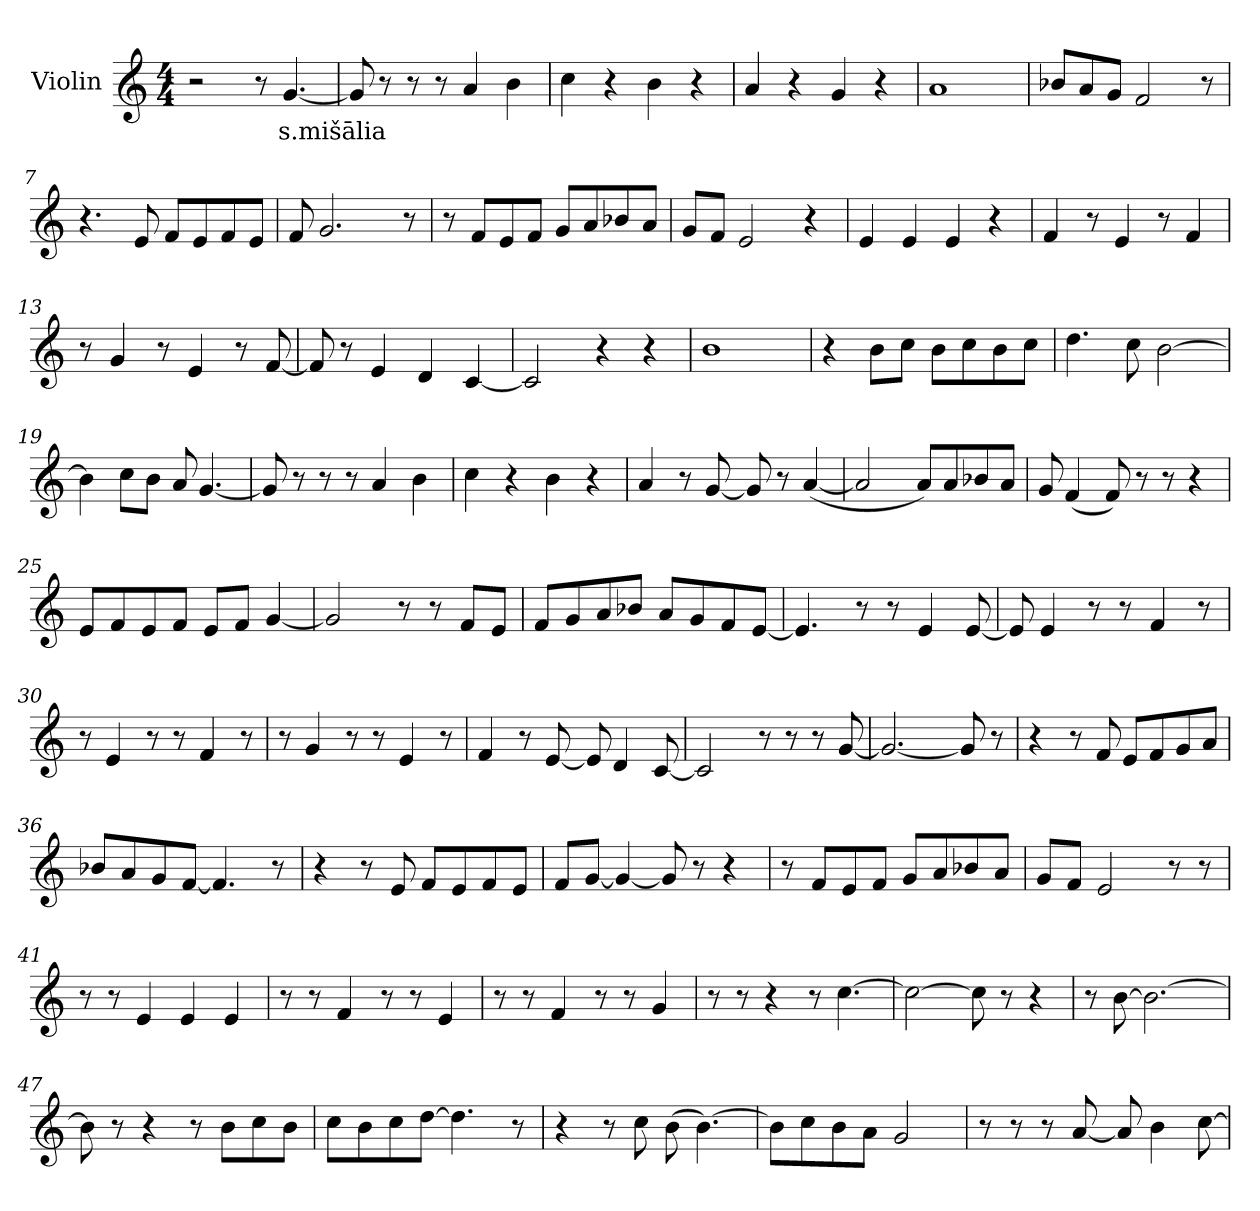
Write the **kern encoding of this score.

**kern	**text
*part1	*part1
*staff1	*staff1
*I"Violin	*
*clefG2	*
*k[]	*
*M4/4	*
*MM120	*
=1	=1
2r	.
8r	.
!	!LO:LY:b
[4.g/	s.mišālia
=2	=2
8g/]	.
8r	.
8r	.
8r	.
4a/	.
4b\	.
=3	=3
4cc\	.
4r	.
4b\	.
4r	.
=4	=4
4a/	.
4r	.
4g/	.
4r	.
=5	=5
1a	.
!!LO:LB:g=z
=6	=6
8b-X/L	.
8a/	.
8g/J	.
2f/	.
8r	.
=7	=7
4.r	.
8e/	.
8f/L	.
8e/	.
8f/	.
8e/J	.
=8	=8
8f/	.
2.g/	.
8r	.
=9	=9
8r	.
8f/L	.
8e/	.
8f/J	.
8g/L	.
8a/	.
8b-X/	.
8a/J	.
=10	=10
8g/L	.
8f/J	.
2e/	.
4r	.
!!LO:LB:g=z
=11	=11
4e/	.
4e/	.
4e/	.
4r	.
=12	=12
4f/	.
8r	.
4e/	.
8r	.
4f/	.
=13	=13
8r	.
4g/	.
8r	.
4e/	.
8r	.
[8f/	.
=14	=14
8f/]	.
8r	.
4e/	.
4d/	.
[4c/	.
=15	=15
2c/]	.
4r	.
4r	.
=16	=16
1b	.
!!LO:LB:g=z
=17	=17
4r	.
8b\L	.
8cc\J	.
8b\L	.
8cc\	.
8b\	.
8cc\J	.
=18	=18
4.dd\	.
8cc\	.
[2b\	.
=19	=19
4b\]	.
8cc\L	.
8b\J	.
8a/	.
[4.g/	.
=20	=20
8g/]	.
8r	.
8r	.
8r	.
4a/	.
4b\	.
=21	=21
4cc\	.
4r	.
4b\	.
4r	.
!!LO:LB:g=z
=22	=22
4a/	.
8r	.
[8g/	.
8g/]	.
8r	.
(<[4a/	.
=23	=23
2a/]	.
8a/L)	.
8a/	.
8b-X/	.
8a/J	.
=24	=24
8g/	.
(<4f/	.
8f/)	.
8r	.
8r	.
4r	.
=25	=25
8e/L	.
8f/	.
8e/	.
8f/J	.
8e/L	.
8f/J	.
[4g/	.
=26	=26
2g/]	.
8r	.
8r	.
8f/L	.
8e/J	.
!!LO:LB:g=z
=27	=27
8f/L	.
8g/	.
8a/	.
8b-X/J	.
8a/L	.
8g/	.
8f/	.
[8e/J	.
=28	=28
4.e/]	.
8r	.
8r	.
4e/	.
[8e/	.
=29	=29
8e/]	.
4e/	.
8r	.
8r	.
4f/	.
8r	.
=30	=30
8r	.
4e/	.
8r	.
8r	.
4f/	.
8r	.
=31	=31
8r	.
4g/	.
8r	.
8r	.
4e/	.
8r	.
!!LO:LB:g=z
=32	=32
4f/	.
8r	.
[8e/	.
8e/]	.
4d/	.
[8c/	.
=33	=33
2c/]	.
8r	.
8r	.
8r	.
[8g/	.
=34	=34
2.g/_	.
8g/]	.
8r	.
=35	=35
4r	.
8r	.
8f/	.
8e/L	.
8f/	.
8g/	.
8a/J	.
=36	=36
8b-X/L	.
8a/	.
8g/	.
[8f/J	.
4.f/]	.
8r	.
!!LO:PB:g=z
=37	=37
4r	.
8r	.
8e/	.
8f/L	.
8e/	.
8f/	.
8e/J	.
=38	=38
8f/L	.
[8g/J	.
4g/_	.
8g/]	.
8r	.
4r	.
=39	=39
8r	.
8f/L	.
8e/	.
8f/J	.
8g/L	.
8a/	.
8b-X/	.
8a/J	.
=40	=40
8g/L	.
8f/J	.
2e/	.
8r	.
8r	.
=41	=41
8r	.
8r	.
4e/	.
4e/	.
4e/	.
!!LO:PB:g=z
=42	=42
8r	.
8r	.
4f/	.
8r	.
8r	.
4e/	.
=43	=43
8r	.
8r	.
4f/	.
8r	.
8r	.
4g/	.
=44	=44
8r	.
8r	.
4r	.
8r	.
[4.cc\	.
=45	=45
2cc\_	.
8cc\]	.
8r	.
4r	.
=46	=46
8r	.
[8b\	.
2.b\_	.
!!LO:LB:g=z
=47	=47
8b\]	.
8r	.
4r	.
8r	.
8b\L	.
8cc\	.
8b\J	.
=48	=48
8cc\L	.
8b\	.
8cc\	.
[8dd\J	.
4.dd\]	.
8r	.
=49	=49
4r	.
8r	.
8cc\	.
(>8b\	.
[4.b\)	.
=50	=50
8b\L]	.
8cc\	.
8b\	.
8a\J	.
2g/	.
=51	=51
8r	.
8r	.
8r	.
[8a/	.
8a/]	.
4b\	.
[8cc\	.
=	=
*-	*-
